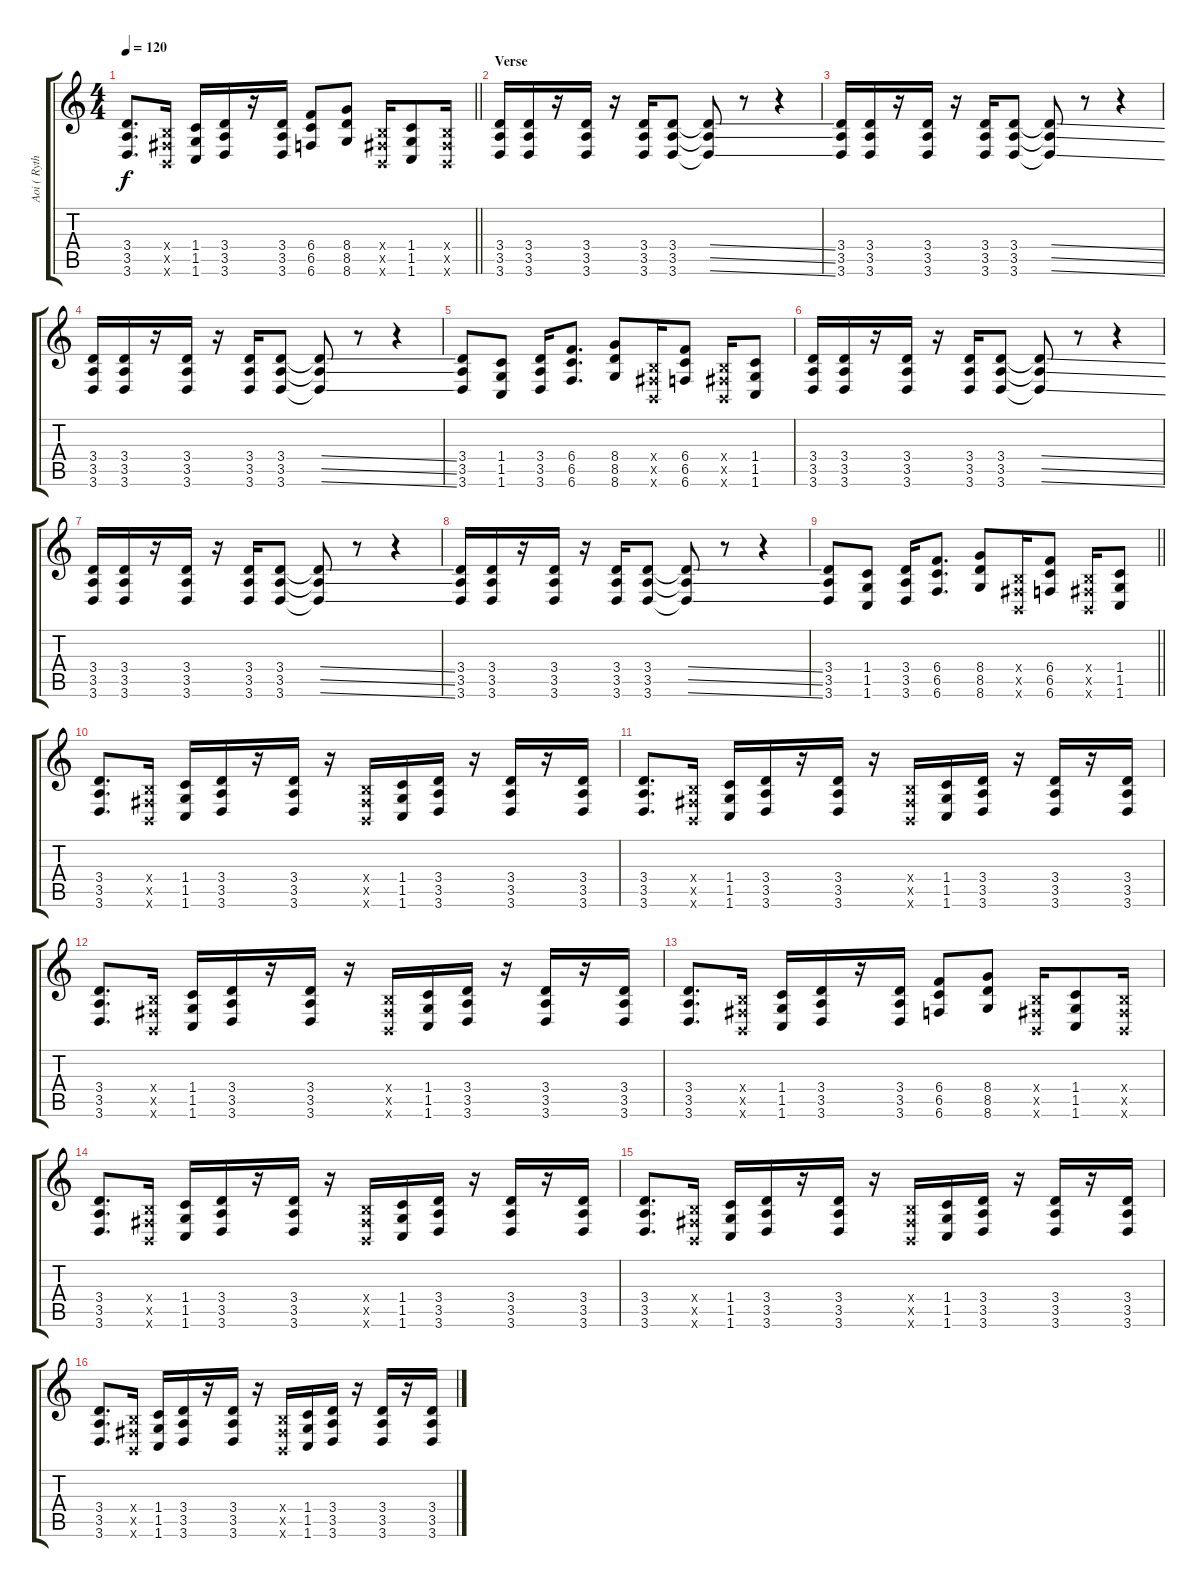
\track ("Aoi ( Rythm )" "Aoi ( Ryth") {instrument distortionguitar}
\staff {score tabs}
\tuning (Db4 Ab3 E3 B2 Gb2 B1) {hide}
\ts (4 4)
\tempo 120
\clef g2
\barLineRight lightlight
\ks c
(3.4 3.5 3.6).8{d dy f} (0.4{x} 0.5{x} 0.6{x}).16 (1.4 1.5 1.6).16 (3.4 3.5 3.6).16 r.16 (3.4 3.5 3.6).16 (6.4 6.5 6.6).8 (8.4 8.5 8.6).8 (0.4{x} 0.5{x} 0.6{x}).16 (1.4 1.5 1.6).8 (0.4{x} 0.5{x} 0.6{x}).16 |
\section ("" "Verse")
(3.4 3.5 3.6).16 (3.4 3.5 3.6).16 r.16 (3.4 3.5 3.6).16 r.16 (3.4 3.5 3.6).16 (3.4 3.5 3.6).8 (3.4{ss t} 3.5{ss t} 3.6{ss t}).8 r.8 r.4 |
(3.4 3.5 3.6).16 (3.4 3.5 3.6).16 r.16 (3.4 3.5 3.6).16 r.16 (3.4 3.5 3.6).16 (3.4 3.5 3.6).8 (3.4{ss t} 3.5{ss t} 3.6{ss t}).8 r.8 r.4 |
(3.4 3.5 3.6).16 (3.4 3.5 3.6).16 r.16 (3.4 3.5 3.6).16 r.16 (3.4 3.5 3.6).16 (3.4 3.5 3.6).8 (3.4{ss t} 3.5{ss t} 3.6{ss t}).8 r.8 r.4 |
(3.4 3.5 3.6).8 (1.4 1.5 1.6).8 (3.4 3.5 3.6).16 (6.4 6.5 6.6).8{d} (8.4 8.5 8.6).8 (0.4{x} 0.5{x} 0.6{x}).16 (6.4 6.5 6.6).8 (0.4{x} 0.5{x} 0.6{x}).16 (1.4 1.5 1.6).8 |
(3.4 3.5 3.6).16 (3.4 3.5 3.6).16 r.16 (3.4 3.5 3.6).16 r.16 (3.4 3.5 3.6).16 (3.4 3.5 3.6).8 (3.4{ss t} 3.5{ss t} 3.6{ss t}).8 r.8 r.4 |
(3.4 3.5 3.6).16 (3.4 3.5 3.6).16 r.16 (3.4 3.5 3.6).16 r.16 (3.4 3.5 3.6).16 (3.4 3.5 3.6).8 (3.4{ss t} 3.5{ss t} 3.6{ss t}).8 r.8 r.4 |
(3.4 3.5 3.6).16 (3.4 3.5 3.6).16 r.16 (3.4 3.5 3.6).16 r.16 (3.4 3.5 3.6).16 (3.4 3.5 3.6).8 (3.4{ss t} 3.5{ss t} 3.6{ss t}).8 r.8 r.4 |
\barLineRight lightlight
(3.4 3.5 3.6).8 (1.4 1.5 1.6).8 (3.4 3.5 3.6).16 (6.4 6.5 6.6).8{d} (8.4 8.5 8.6).8 (0.4{x} 0.5{x} 0.6{x}).16 (6.4 6.5 6.6).8 (0.4{x} 0.5{x} 0.6{x}).16 (1.4 1.5 1.6).8 |
(3.4 3.5 3.6).8{d} (0.4{x} 0.5{x} 0.6{x}).16 (1.4 1.5 1.6).16 (3.4 3.5 3.6).16 r.16 (3.4 3.5 3.6).16 r.16 (0.4{x} 0.5{x} 0.6{x}).16 (1.4 1.5 1.6).16 (3.4 3.5 3.6).16 r.16 (3.4 3.5 3.6).16 r.16 (3.4 3.5 3.6).16 |
(3.4 3.5 3.6).8{d} (0.4{x} 0.5{x} 0.6{x}).16 (1.4 1.5 1.6).16 (3.4 3.5 3.6).16 r.16 (3.4 3.5 3.6).16 r.16 (0.4{x} 0.5{x} 0.6{x}).16 (1.4 1.5 1.6).16 (3.4 3.5 3.6).16 r.16 (3.4 3.5 3.6).16 r.16 (3.4 3.5 3.6).16 |
(3.4 3.5 3.6).8{d} (0.4{x} 0.5{x} 0.6{x}).16 (1.4 1.5 1.6).16 (3.4 3.5 3.6).16 r.16 (3.4 3.5 3.6).16 r.16 (0.4{x} 0.5{x} 0.6{x}).16 (1.4 1.5 1.6).16 (3.4 3.5 3.6).16 r.16 (3.4 3.5 3.6).16 r.16 (3.4 3.5 3.6).16 |
(3.4 3.5 3.6).8{d} (0.4{x} 0.5{x} 0.6{x}).16 (1.4 1.5 1.6).16 (3.4 3.5 3.6).16 r.16 (3.4 3.5 3.6).16 (6.4 6.5 6.6).8 (8.4 8.5 8.6).8 (0.4{x} 0.5{x} 0.6{x}).16 (1.4 1.5 1.6).8 (0.4{x} 0.5{x} 0.6{x}).16 |
(3.4 3.5 3.6).8{d} (0.4{x} 0.5{x} 0.6{x}).16 (1.4 1.5 1.6).16 (3.4 3.5 3.6).16 r.16 (3.4 3.5 3.6).16 r.16 (0.4{x} 0.5{x} 0.6{x}).16 (1.4 1.5 1.6).16 (3.4 3.5 3.6).16 r.16 (3.4 3.5 3.6).16 r.16 (3.4 3.5 3.6).16 |
(3.4 3.5 3.6).8{d} (0.4{x} 0.5{x} 0.6{x}).16 (1.4 1.5 1.6).16 (3.4 3.5 3.6).16 r.16 (3.4 3.5 3.6).16 r.16 (0.4{x} 0.5{x} 0.6{x}).16 (1.4 1.5 1.6).16 (3.4 3.5 3.6).16 r.16 (3.4 3.5 3.6).16 r.16 (3.4 3.5 3.6).16 |
(3.4 3.5 3.6).8{d} (0.4{x} 0.5{x} 0.6{x}).16 (1.4 1.5 1.6).16 (3.4 3.5 3.6).16 r.16 (3.4 3.5 3.6).16 r.16 (0.4{x} 0.5{x} 0.6{x}).16 (1.4 1.5 1.6).16 (3.4 3.5 3.6).16 r.16 (3.4 3.5 3.6).16 r.16 (3.4 3.5 3.6).16
